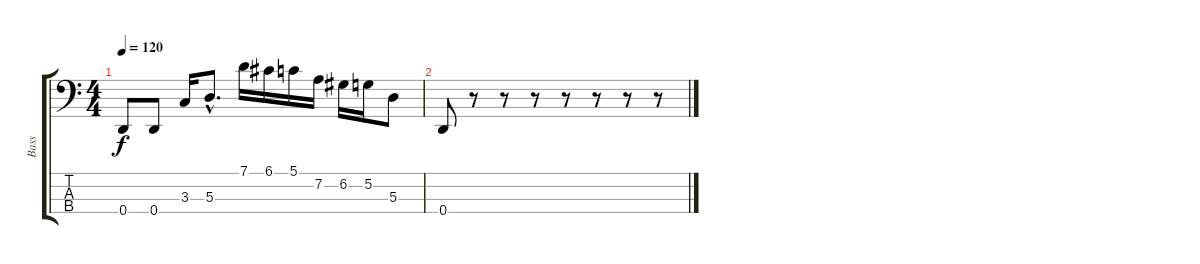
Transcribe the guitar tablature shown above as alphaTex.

\track ("Bass" "Bass") {instrument electricbassfinger}
\staff {score tabs}
\tuning (G2 D2 A1 D1) {hide}
\ts (4 4)
\tempo 120
\clef f4
\ks c
0.4.8{dy f} 0.4.8 3.3.16 5.3{hac}.8{d} 7.1.16 6.1.16 5.1.16 7.2.16 6.2.16 5.2.16 5.3.8 |
0.4.8 r.8 r.8 r.8 r.8 r.8 r.8 r.8
